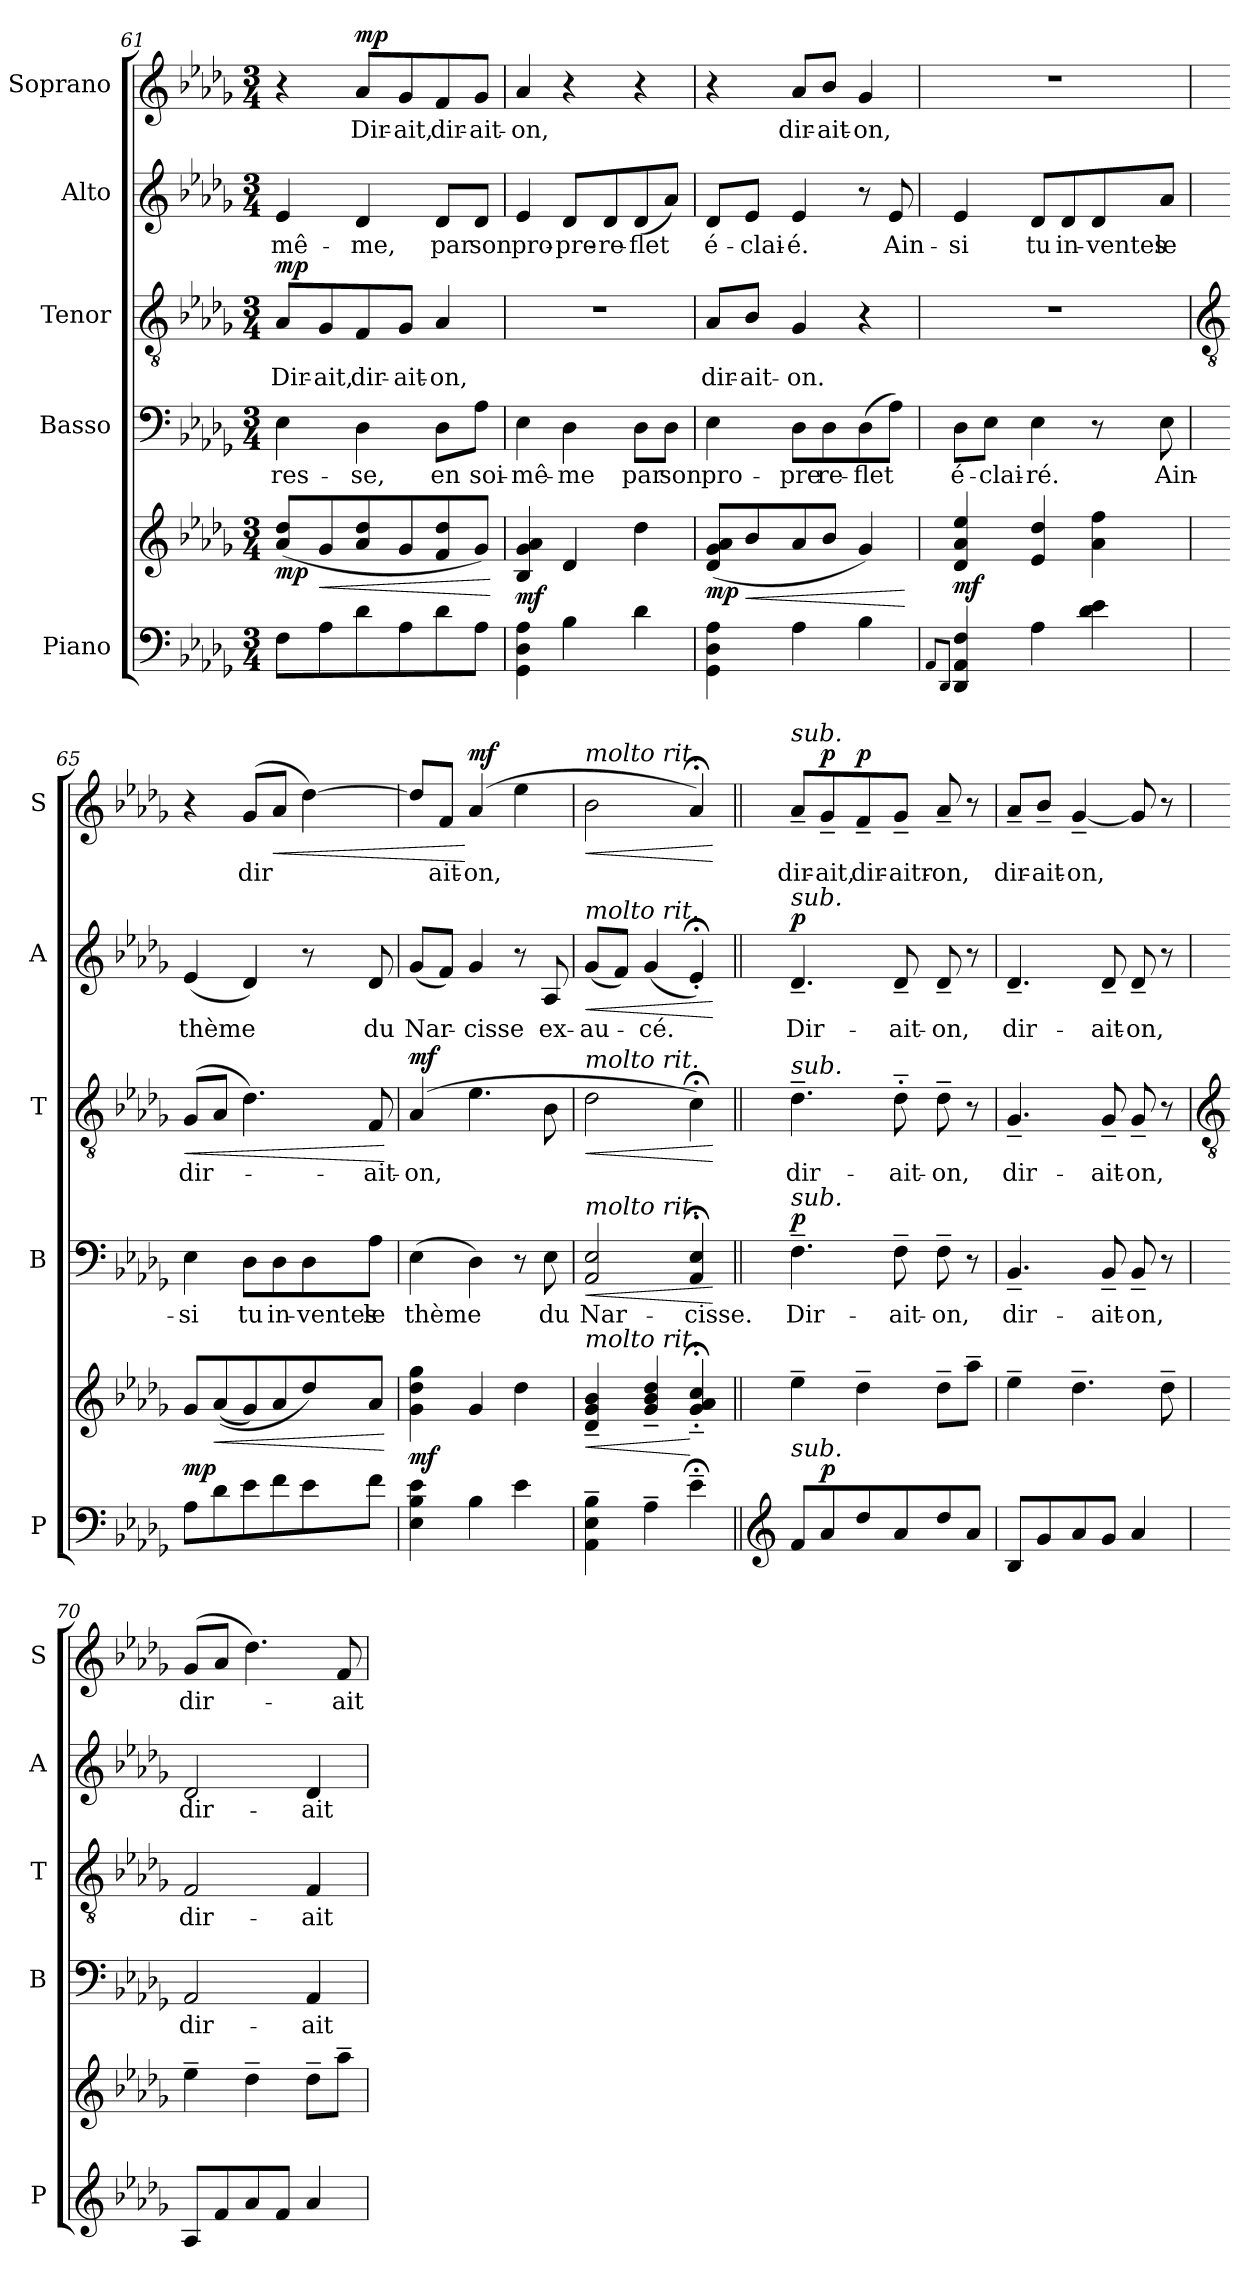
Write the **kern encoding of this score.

**kern	**kern	**dynam	**kern	**text	**dynam	**kern	**text	**dynam	**kern	**text	**dynam	**kern	**text	**dynam
*part5	*part5	*part5	*part4	*part4	*part4	*part3	*part3	*part3	*part2	*part2	*part2	*part1	*part1	*part1
*staff6	*staff5	*staff5/6	*staff4	*staff4	*staff4	*staff3	*staff3	*staff3	*staff2	*staff2	*staff2	*staff1	*staff1	*staff1
*I"Piano	*	*	*I"Basso	*	*	*I"Tenor	*	*	*I"Alto	*	*	*I"Soprano	*	*
*I'P	*	*	*I'B	*	*	*I'T	*	*	*I'A	*	*	*I'S	*	*
!!LO:PB:g=z
*clefF4	*clefG2	*	*clefF4	*	*	*clefGv2	*	*	*clefG2	*	*	*clefG2	*	*
*k[b-e-a-d-g-]	*k[b-e-a-d-g-]	*	*k[b-e-a-d-g-]	*	*	*k[b-e-a-d-g-]	*	*	*k[b-e-a-d-g-]	*	*	*k[b-e-a-d-g-]	*	*
*D-:	*D-:	*	*D-:	*	*	*D-:	*	*	*D-:	*	*	*D-:	*	*
*M3/4	*M3/4	*	*M3/4	*	*	*M3/4	*	*	*M3/4	*	*	*M3/4	*	*
=61	=61	=61	=61	=61	=61	=61	=61	=61	=61	=61	=61	=61	=61	=61
!	!	!LO:DY:b	!	!LO:LY:b	!	!	!LO:LY:b	!LO:DY:a	!	!LO:LY:b	!	!	!	!
8F\L	(8a-/ 8dd-/L	mp	4E-\	-res-	.	8A-/L	Dir-	mp	4e-/	-mê-	.	4r	.	.
!	!	!LO:HP:b	!	!	!	!	!LO:LY:b	!	!	!	!	!	!	!
8A-\	8g-/	<	.	.	.	8G-/	-ait,	.	.	.	.	.	.	.
!	!	!	!	!LO:LY:b	!	!	!LO:LY:b	!	!	!LO:LY:b	!	!	!LO:LY:b	!LO:DY:a
8d-\	8a-/ 8dd-/	.	4D-\	-se,	.	8F/	dir-	.	4d-/	-me,	.	8a-/L	Dir-	mp
!	!	!	!	!	!	!	!LO:LY:b	!	!	!	!	!	!LO:LY:b	!
8A-\	8g-/	.	.	.	.	8G-/J	-ait-	.	.	.	.	8g-/	-ait,	.
!	!	!	!	!LO:LY:b	!	!	!LO:LY:b	!	!	!LO:LY:b	!	!	!LO:LY:b	!
8d-\	8f/ 8dd-/	.	8D-\L	en	.	4A-/	-on,	.	8d-/L	par	.	8f/	dir-	.
!	!	!	!	!LO:LY:b	!	!	!	!	!	!LO:LY:b	!	!	!LO:LY:b	!
8A-\J	8g-/J)	.	8A-\J	soi-	.	.	.	.	8d-/J	son	.	8g-/J	-ait-	.
.	.	[	.	.	.	.	.	.	.	.	.	.	.	.
=62	=62	=62	=62	=62	=62	=62	=62	=62	=62	=62	=62	=62	=62	=62
!	!	!LO:DY:b	!	!LO:LY:b	!	!	!	!	!	!LO:LY:b	!	!	!LO:LY:b	!
4GG-\ 4D-\ 4A-\	4B-/ 4g-/ 4a-/	mf	4E-\	-mê-	.	2.r	.	.	4e-/	pro-	.	4a-/	-on,	.
!	!	!	!	!LO:LY:b	!	!	!	!	!	!LO:LY:b	!	!	!	!
4B-\	4d-/	.	4D-\	-me	.	.	.	.	8d-/L	-pre-	.	4r	.	.
!	!	!	!	!	!	!	!	!	!	!LO:LY:b	!	!	!	!
.	.	.	.	.	.	.	.	.	8d-/	-re-	.	.	.	.
!	!	!	!	!LO:LY:b	!	!	!	!	!	!LO:LY:b	!	!	!	!
4d-\	4dd-\	.	8D-\L	par	.	.	.	.	(8d-/	-flet	.	4r	.	.
!	!	!	!	!LO:LY:b	!	!	!	!	!	!	!	!	!	!
.	.	.	8D-\J	son	.	.	.	.	8a-/J)	.	.	.	.	.
=63	=63	=63	=63	=63	=63	=63	=63	=63	=63	=63	=63	=63	=63	=63
!	!	!LO:DY:b	!	!LO:LY:b	!	!	!LO:LY:b	!	!	!LO:LY:b	!	!	!	!
4GG-\ 4D-\ 4A-\	(8d-/ 8g-/ 8a-/L	mp	4E-\	pro-	.	8A-/L	dir-	.	8d-/L	é-	.	4r	.	.
!	!	!LO:HP:b	!	!	!	!	!LO:LY:b	!	!	!LO:LY:b	!	!	!	!
.	8b-/	<	.	.	.	8B-/J	-ait-	.	8e-/J	-clai-	.	.	.	.
!	!	!	!	!LO:LY:b	!	!	!LO:LY:b	!	!	!LO:LY:b	!	!	!LO:LY:b	!
4A-\	8a-/	.	8D-\L	-pre	.	4G-/	-on.	.	4e-/	-é.	.	8a-/L	dir-	.
!	!	!	!	!LO:LY:b	!	!	!	!	!	!	!	!	!LO:LY:b	!
.	8b-/J	.	8D-\	re-	.	.	.	.	.	.	.	8b-/J	-ait-	.
!	!	!	!	!LO:LY:b	!	!	!	!	!	!	!	!	!LO:LY:b	!
4B-\	4g-/)	.	(8D-\	-flet	.	4r	.	.	8r	.	.	4g-/	-on,	.
!	!	!	!	!	!	!	!	!	!	!LO:LY:b	!	!	!	!
.	.	.	8A-\J)	.	.	.	.	.	8e-/	Ain-	.	.	.	.
.	.	[	.	.	.	.	.	.	.	.	.	.	.	.
=64	=64	=64	=64	=64	=64	=64	=64	=64	=64	=64	=64	=64	=64	=64
8qAA-/L	.	.	.	.	.	.	.	.	.	.	.	.	.	.
8qDD-/J	.	.	.	.	.	.	.	.	.	.	.	.	.	.
!	!	!LO:DY:a=2	!	!LO:LY:b	!	!	!	!	!	!LO:LY:b	!	!	!	!
4DD-/ 4AA-/ 4F/	4d-/ 4a-/ 4ee-/	mf	8D-\L	é-	.	2.r	.	.	4e-/	-si	.	2.r	.	.
!	!	!	!	!LO:LY:b	!	!	!	!	!	!	!	!	!	!
.	.	.	8E-\J	-clai-	.	.	.	.	.	.	.	.	.	.
!	!	!	!	!LO:LY:b	!	!	!	!	!	!LO:LY:b	!	!	!	!
4A-\	4e-/ 4dd-/	.	4E-\	-ré.	.	.	.	.	8d-/L	tu	.	.	.	.
!	!	!	!	!	!	!	!	!	!	!LO:LY:b	!	!	!	!
.	.	.	.	.	.	.	.	.	8d-/	in-	.	.	.	.
!	!	!	!	!	!	!	!	!	!	!LO:LY:b	!	!	!	!
4d-\ 4e-\	4a-\ 4ff\	.	8r	.	.	.	.	.	8d-/	-ventes	.	.	.	.
!	!	!	!	!LO:LY:b	!	!	!	!	!	!LO:LY:b	!	!	!	!
.	.	.	8E-\	Ain-	.	.	.	.	8a-/J	le	.	.	.	.
!!LO:LB:g=z
=65	=65	=65	=65	=65	=65	=65	=65	=65	=65	=65	=65	=65	=65	=65
*	*	*	*	*	*	*clefGv2	*	*	*	*	*	*	*	*
!	!	!LO:DY:a=2	!	!LO:LY:b	!	!	!LO:LY:b	!LO:HP:b	!	!LO:LY:b	!	!	!	!
8A-\L	8g-/L	mp	4E-\	-si	.	(>8G-/L	dir-	<	(4e-/	thème	.	4r	.	.
!	!	!LO:HP:b	!	!	!	!	!	!	!	!	!	!	!	!
8d-\	((8a-/	<	.	.	.	8A-/J	.	.	.	.	.	.	.	.
!	!	!	!	!LO:LY:b	!	!	!	!	!	!	!	!	!LO:LY:b	!
8e-\	8g-/)	.	8D-\L	tu	.	4.d-\)	.	.	4d-/)	.	.	(8g-/L	dir-	.
!	!	!	!	!LO:LY:b	!	!	!	!	!	!	!	!	!	!LO:HP:b
8f\	8a-/	.	8D-\	in-	.	.	.	.	.	.	.	8a-/J	.	<
!	!	!	!	!LO:LY:b	!	!	!	!	!	!	!	!	!LO:LY:b	!
8e-\	8dd-/)	.	8D-\	-ventes	.	.	.	.	8r	.	.	[4dd-\)	---	.
!	!	!	!	!LO:LY:b	!	!	!LO:LY:b	!	!	!LO:LY:b	!	!	!	!
8f\J	8a-/J	.	8A-\J	le	.	8F/	-ait-	.	8d-/	du	.	.	.	.
.	.	[	.	.	.	.	.	[	.	.	.	.	.	.
=66	=66	=66	=66	=66	=66	=66	=66	=66	=66	=66	=66	=66	=66	=66
!	!	!LO:DY:b	!	!LO:LY:b	!	!	!LO:LY:b	!LO:DY:a	!	!LO:LY:b	!	!	!	!
4E-\ 4B-\ 4e-\	4g-\ 4dd-\ 4gg-\	mf	(>4E-\	thème	.	(>4A-/	-on,	mf	(8g-/L	Nar--	.	8dd-/L]	.	.
!	!	!	!	!	!	!	!	!	!	!	!	!	!LO:LY:b	!
.	.	.	.	.	.	.	.	.	8f/J)	.	.	8f/J	-ait-	.
!	!	!	!	!	!	!	!	!	!	!LO:LY:b	!	!	!LO:LY:b	!LO:DY:n=1:a
4B-\	4g-/	.	4D-\)	.	.	4.e-\	.	.	4g-/	-cisse	.	(>4a-/	-on,	[ mf
4e-\	4dd-\	.	8r	.	.	.	.	.	8r	.	.	4ee-\	.	.
!	!	!	!	!LO:LY:b	!	!	!	!	!	!LO:LY:b	!	!	!	!
.	.	.	8E-\	du	.	8B-\	.	.	8A-/	ex-	.	.	.	.
=67	=67	=67	=67	=67	=67	=67	=67	=67	=67	=67	=67	=67	=67	=67
!	!	!	!	!	!	!	!	!	!	!	!	!LO:TX:a:i:t=molto rit.	!	!
!	!	!	!	!	!	!	!	!	!LO:TX:a:i:t=molto rit.	!	!	!	!	!
!	!	!	!	!	!	!LO:TX:a:i:t=molto rit.	!	!	!	!	!	!	!	!
!	!	!	!LO:TX:a:i:t=molto rit.	!	!	!	!	!	!	!	!	!	!	!
!	!LO:TX:a:i:t=molto rit.	!	!	!	!	!	!	!	!	!	!	!	!	!
!	!	!LO:HP:b	!	!LO:LY:b	!LO:HP:b	!	!	!LO:HP:b	!	!LO:LY:b	!LO:HP:b	!	!	!LO:HP:b
4AA-\~ 4E-\~ 4B-\~	4d-/~ 4g-/~ 4b-/~	<	2AA-/ 2E-/	Nar-	<	2d-\	.	<	(8g-/L	-au-	<	2b-\	.	<
.	.	.	.	.	.	.	.	.	8f/J)	.	.	.	.	.
!	!	!	!	!	!	!	!	!	!	!LO:LY:b	!	!	!	!
4A-~\	4g-/~ 4b-/~ 4dd-/~	.	.	.	.	.	.	.	(4g-/	-cé.	.	.	.	.
!	!	!	!	!LO:LY:b	!	!	!	!	!	!	!	!	!	!
4e-;<~\	4g-/;<'~ 4a-/;<'~ 4cc/;<'~	[	4AA-/;< 4E-/;<	-cisse.	.	4c;<\)	.	.	4e-;<'/)	.	.	4a-;</)	.	.
.	.	.	.	.	[	.	.	[	.	.	[	.	.	[
=68||	=68||	=68||	=68||	=68||	=68||	=68||	=68||	=68||	=68||	=68||	=68||	=68||	=68||	=68||
*clefG2	*	*	*	*	*	*	*	*	*	*	*	*	*	*
!	!	!	!	!	!	!	!	!	!	!	!	!LO:TX:a:i:t=sub.	!	!
!	!	!	!	!	!	!	!	!	!LO:TX:a:i:t=sub.	!	!	!	!	!
!	!	!	!	!	!	!LO:TX:a:i:t=sub.	!	!	!	!	!	!	!	!
!	!	!	!LO:TX:a:i:t=sub.	!	!	!	!	!	!	!	!	!	!	!
!LO:TX:a:i:t=sub.	!	!	!	!	!	!	!	!	!	!	!	!	!	!
!	!	!	!	!LO:LY:b	!LO:DY:a	!	!LO:LY:b	!	!	!LO:LY:b	!LO:DY:b	!	!LO:LY:b	!
8f/L	4ee-~\	.	4.F~\	Dir-	p	4.d-~\	dir-	.	4.d-~/	Dir-	p	8a-~/L	dir-	.
!	!	!LO:DY:a=2	!	!	!	!	!	!	!	!	!	!	!LO:LY:b	!LO:DY:a
8a-/	.	p	.	.	.	.	.	.	.	.	.	8g-~/	-ait,	p
!	!	!	!	!	!	!	!	!	!	!	!	!	!LO:LY:b	!LO:DY:b
8dd-/	4dd-~\	.	.	.	.	.	.	.	.	.	.	8f~/	dir-	p
!	!	!	!	!LO:LY:b	!	!	!LO:LY:b	!	!	!LO:LY:b	!	!	!LO:LY:b	!
8a-/	.	.	8F~\	-ait-	.	8d-'~\	-ait-	.	8d-~/	-ait-	.	8g-~/J	-aitr-	.
!	!	!	!	!LO:LY:b	!	!	!LO:LY:b	!	!	!LO:LY:b	!	!	!LO:LY:b	!
8dd-/	8dd-~\L	.	8F~\	-on,	.	8d-~\	-on,	.	8d-~/	-on,	.	8a-~/	-on,	.
8a-/J	8aa-~\J	.	8r	.	.	8r	.	.	8r	.	.	8r	.	.
!!LO:PB:g=z
=69	=69	=69	=69	=69	=69	=69	=69	=69	=69	=69	=69	=69	=69	=69
!	!	!	!	!LO:LY:b	!	!	!LO:LY:b	!	!	!LO:LY:b	!	!	!LO:LY:b	!
8B-/L	4ee-~\	.	4.BB-~/	dir-	.	4.G-~/	dir-	.	4.d-~/	dir-	.	8a-~/L	dir-	.
!	!	!	!	!	!	!	!	!	!	!	!	!	!LO:LY:b	!
8g-/	.	.	.	.	.	.	.	.	.	.	.	8b-~/J	-ait-	.
!	!	!	!	!	!	!	!	!	!	!	!	!	!LO:LY:b	!
8a-/	4.dd-~\	.	.	.	.	.	.	.	.	.	.	[4g-~/	-on,	.
!	!	!	!	!LO:LY:b	!	!	!LO:LY:b	!	!	!LO:LY:b	!	!	!	!
8g-/J	.	.	8BB-~/	-ait-	.	8G-~/	-ait-	.	8d-~/	-ait-	.	.	.	.
!	!	!	!	!LO:LY:b	!	!	!LO:LY:b	!	!	!LO:LY:b	!	!	!	!
4a-/	.	.	8BB-~/	-on,	.	8G-~/	-on,	.	8d-~/	-on,	.	8g-/]	.	.
.	8dd-~\	.	8r	.	.	8r	.	.	8r	.	.	8r	.	.
!!LO:LB:g=z
=70	=70	=70	=70	=70	=70	=70	=70	=70	=70	=70	=70	=70	=70	=70
*	*	*	*	*	*	*clefGv2	*	*	*	*	*	*	*	*
*	*^	*	*	*	*	*	*	*	*	*	*	*	*	*
*	*	*^	*	*	*	*	*	*	*	*	*	*	*	*	*
!	!	!	!	!	!	!LO:LY:b	!	!	!LO:LY:b	!	!	!LO:LY:b	!	!	!LO:LY:b	!
8A-/L	4ee-~\	2ryy	2ryy	.	2AA-/	dir-	.	2F/	dir-	.	2d-/	dir-	.	(>8g-/L	dir-	.
8f/	.	.	.	.	.	.	.	.	.	.	.	.	.	8a-/J	.	.
8a-/	4dd-~\	.	.	.	.	.	.	.	.	.	.	.	.	4.dd-\)	.	.
8f/J	.	.	.	.	.	.	.	.	.	.	.	.	.	.	.	.
!	!	!	!	!	!	!LO:LY:b	!	!	!LO:LY:b	!	!	!LO:LY:b	!	!	!	!
4a-/	8dd-~\L	4ryy	4ryy	.	4AA-/	-ait-	.	4F/	-ait-	.	4d-/	-ait-	.	.	.	.
!	!	!	!	!	!	!	!	!	!	!	!	!	!	!	!LO:LY:b	!
.	8aa-~\J	.	.	.	.	.	.	.	.	.	.	.	.	8f/	-ait-	.
*	*v	*v	*v	*	*	*	*	*	*	*	*	*	*	*	*	*
=	=	=	=	=	=	=	=	=	=	=	=	=	=	=
*-	*-	*-	*-	*-	*-	*-	*-	*-	*-	*-	*-	*-	*-	*-
